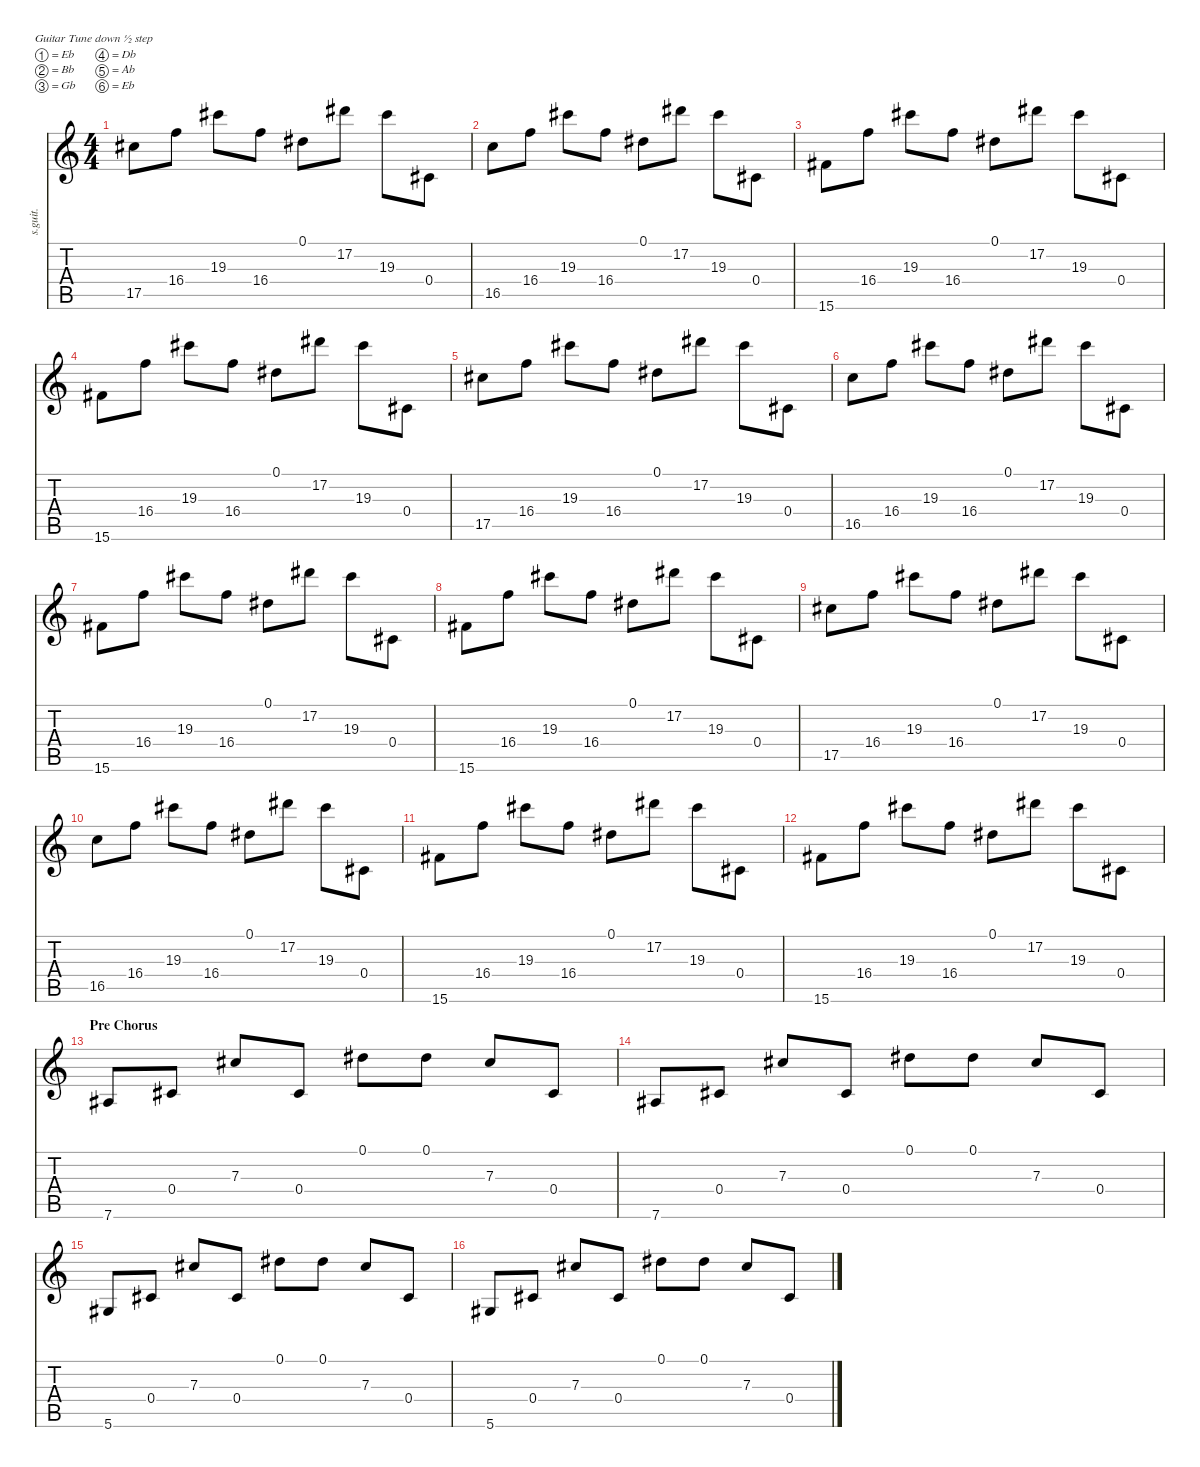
\defaultSystemsLayout 4
\hideDynamics
\bracketExtendMode nobrackets
\track ("Dave Keuning - Lead Guitar (Right)" "s.guit.") {instrument distortionguitar}
\staff {score tabs}
\tuning (Eb4 Bb3 Gb3 Db3 Ab2 Eb2)
\ts (4 4)
\tempo (148 hide)
\clef g2
\ks c
17.5{acc #}.8{lyrics (0 "") lyrics (1 "") lyrics (2 "") lyrics (3 "") lyrics (4 "") dy f} 16.4.8{lyrics (0 "") lyrics (1 "") lyrics (2 "") lyrics (3 "") lyrics (4 "")} 19.3{acc #}.8{lyrics (0 "") lyrics (1 "") lyrics (2 "") lyrics (3 "") lyrics (4 "")} 16.4.8{lyrics (0 "") lyrics (1 "") lyrics (2 "") lyrics (3 "") lyrics (4 "")} 0.1{acc #}.8{lyrics (0 "") lyrics (1 "") lyrics (2 "") lyrics (3 "") lyrics (4 "")} 17.2{acc #}.8{lyrics (0 "") lyrics (1 "") lyrics (2 "") lyrics (3 "") lyrics (4 "")} 19.3{acc #}.8{lyrics (0 "") lyrics (1 "") lyrics (2 "") lyrics (3 "") lyrics (4 "")} 0.4{acc #}.8{lyrics (0 "") lyrics (1 "") lyrics (2 "") lyrics (3 "") lyrics (4 "")} |
16.5.8{lyrics (0 "") lyrics (1 "") lyrics (2 "") lyrics (3 "") lyrics (4 "")} 16.4.8{lyrics (0 "") lyrics (1 "") lyrics (2 "") lyrics (3 "") lyrics (4 "")} 19.3{acc #}.8{lyrics (0 "") lyrics (1 "") lyrics (2 "") lyrics (3 "") lyrics (4 "")} 16.4.8{lyrics (0 "") lyrics (1 "") lyrics (2 "") lyrics (3 "") lyrics (4 "")} 0.1{acc #}.8{lyrics (0 "") lyrics (1 "") lyrics (2 "") lyrics (3 "") lyrics (4 "")} 17.2{acc #}.8{lyrics (0 "") lyrics (1 "") lyrics (2 "") lyrics (3 "") lyrics (4 "")} 19.3{acc #}.8{lyrics (0 "") lyrics (1 "") lyrics (2 "") lyrics (3 "") lyrics (4 "")} 0.4{acc #}.8{lyrics (0 "") lyrics (1 "") lyrics (2 "") lyrics (3 "") lyrics (4 "")} |
15.6{acc #}.8{lyrics (0 "") lyrics (1 "") lyrics (2 "") lyrics (3 "") lyrics (4 "")} 16.4.8{lyrics (0 "") lyrics (1 "") lyrics (2 "") lyrics (3 "") lyrics (4 "")} 19.3{acc #}.8{lyrics (0 "") lyrics (1 "") lyrics (2 "") lyrics (3 "") lyrics (4 "")} 16.4.8{lyrics (0 "") lyrics (1 "") lyrics (2 "") lyrics (3 "") lyrics (4 "")} 0.1{acc #}.8{lyrics (0 "") lyrics (1 "") lyrics (2 "") lyrics (3 "") lyrics (4 "")} 17.2{acc #}.8{lyrics (0 "") lyrics (1 "") lyrics (2 "") lyrics (3 "") lyrics (4 "")} 19.3{acc #}.8{lyrics (0 "") lyrics (1 "") lyrics (2 "") lyrics (3 "") lyrics (4 "")} 0.4{acc #}.8{lyrics (0 "") lyrics (1 "") lyrics (2 "") lyrics (3 "") lyrics (4 "")} |
15.6{acc #}.8{lyrics (0 "") lyrics (1 "") lyrics (2 "") lyrics (3 "") lyrics (4 "")} 16.4.8{lyrics (0 "") lyrics (1 "") lyrics (2 "") lyrics (3 "") lyrics (4 "")} 19.3{acc #}.8{lyrics (0 "") lyrics (1 "") lyrics (2 "") lyrics (3 "") lyrics (4 "")} 16.4.8{lyrics (0 "") lyrics (1 "") lyrics (2 "") lyrics (3 "") lyrics (4 "")} 0.1{acc #}.8{lyrics (0 "") lyrics (1 "") lyrics (2 "") lyrics (3 "") lyrics (4 "")} 17.2{acc #}.8{lyrics (0 "") lyrics (1 "") lyrics (2 "") lyrics (3 "") lyrics (4 "")} 19.3{acc #}.8{lyrics (0 "") lyrics (1 "") lyrics (2 "") lyrics (3 "") lyrics (4 "")} 0.4{acc #}.8{lyrics (0 "") lyrics (1 "") lyrics (2 "") lyrics (3 "") lyrics (4 "")} |
17.5{acc #}.8{lyrics (0 "") lyrics (1 "") lyrics (2 "") lyrics (3 "") lyrics (4 "")} 16.4.8{lyrics (0 "") lyrics (1 "") lyrics (2 "") lyrics (3 "") lyrics (4 "")} 19.3{acc #}.8{lyrics (0 "") lyrics (1 "") lyrics (2 "") lyrics (3 "") lyrics (4 "")} 16.4.8{lyrics (0 "") lyrics (1 "") lyrics (2 "") lyrics (3 "") lyrics (4 "")} 0.1{acc #}.8{lyrics (0 "") lyrics (1 "") lyrics (2 "") lyrics (3 "") lyrics (4 "")} 17.2{acc #}.8{lyrics (0 "") lyrics (1 "") lyrics (2 "") lyrics (3 "") lyrics (4 "")} 19.3{acc #}.8{lyrics (0 "") lyrics (1 "") lyrics (2 "") lyrics (3 "") lyrics (4 "")} 0.4{acc #}.8{lyrics (0 "") lyrics (1 "") lyrics (2 "") lyrics (3 "") lyrics (4 "")} |
16.5.8{lyrics (0 "") lyrics (1 "") lyrics (2 "") lyrics (3 "") lyrics (4 "")} 16.4.8{lyrics (0 "") lyrics (1 "") lyrics (2 "") lyrics (3 "") lyrics (4 "")} 19.3{acc #}.8{lyrics (0 "") lyrics (1 "") lyrics (2 "") lyrics (3 "") lyrics (4 "")} 16.4.8{lyrics (0 "") lyrics (1 "") lyrics (2 "") lyrics (3 "") lyrics (4 "")} 0.1{acc #}.8{lyrics (0 "") lyrics (1 "") lyrics (2 "") lyrics (3 "") lyrics (4 "")} 17.2{acc #}.8{lyrics (0 "") lyrics (1 "") lyrics (2 "") lyrics (3 "") lyrics (4 "")} 19.3{acc #}.8{lyrics (0 "") lyrics (1 "") lyrics (2 "") lyrics (3 "") lyrics (4 "")} 0.4{acc #}.8{lyrics (0 "") lyrics (1 "") lyrics (2 "") lyrics (3 "") lyrics (4 "")} |
15.6{acc #}.8{lyrics (0 "") lyrics (1 "") lyrics (2 "") lyrics (3 "") lyrics (4 "")} 16.4.8{lyrics (0 "") lyrics (1 "") lyrics (2 "") lyrics (3 "") lyrics (4 "")} 19.3{acc #}.8{lyrics (0 "") lyrics (1 "") lyrics (2 "") lyrics (3 "") lyrics (4 "")} 16.4.8{lyrics (0 "") lyrics (1 "") lyrics (2 "") lyrics (3 "") lyrics (4 "")} 0.1{acc #}.8{lyrics (0 "") lyrics (1 "") lyrics (2 "") lyrics (3 "") lyrics (4 "")} 17.2{acc #}.8{lyrics (0 "") lyrics (1 "") lyrics (2 "") lyrics (3 "") lyrics (4 "")} 19.3{acc #}.8{lyrics (0 "") lyrics (1 "") lyrics (2 "") lyrics (3 "") lyrics (4 "")} 0.4{acc #}.8{lyrics (0 "") lyrics (1 "") lyrics (2 "") lyrics (3 "") lyrics (4 "")} |
15.6{acc #}.8{lyrics (0 "") lyrics (1 "") lyrics (2 "") lyrics (3 "") lyrics (4 "")} 16.4.8{lyrics (0 "") lyrics (1 "") lyrics (2 "") lyrics (3 "") lyrics (4 "")} 19.3{acc #}.8{lyrics (0 "") lyrics (1 "") lyrics (2 "") lyrics (3 "") lyrics (4 "")} 16.4.8{lyrics (0 "") lyrics (1 "") lyrics (2 "") lyrics (3 "") lyrics (4 "")} 0.1{acc #}.8{lyrics (0 "") lyrics (1 "") lyrics (2 "") lyrics (3 "") lyrics (4 "")} 17.2{acc #}.8{lyrics (0 "") lyrics (1 "") lyrics (2 "") lyrics (3 "") lyrics (4 "")} 19.3{acc #}.8{lyrics (0 "") lyrics (1 "") lyrics (2 "") lyrics (3 "") lyrics (4 "")} 0.4{acc #}.8{lyrics (0 "") lyrics (1 "") lyrics (2 "") lyrics (3 "") lyrics (4 "")} |
17.5{acc #}.8{lyrics (0 "") lyrics (1 "") lyrics (2 "") lyrics (3 "") lyrics (4 "")} 16.4.8{lyrics (0 "") lyrics (1 "") lyrics (2 "") lyrics (3 "") lyrics (4 "")} 19.3{acc #}.8{lyrics (0 "") lyrics (1 "") lyrics (2 "") lyrics (3 "") lyrics (4 "")} 16.4.8{lyrics (0 "") lyrics (1 "") lyrics (2 "") lyrics (3 "") lyrics (4 "")} 0.1{acc #}.8{lyrics (0 "") lyrics (1 "") lyrics (2 "") lyrics (3 "") lyrics (4 "")} 17.2{acc #}.8{lyrics (0 "") lyrics (1 "") lyrics (2 "") lyrics (3 "") lyrics (4 "")} 19.3{acc #}.8{lyrics (0 "") lyrics (1 "") lyrics (2 "") lyrics (3 "") lyrics (4 "")} 0.4{acc #}.8{lyrics (0 "") lyrics (1 "") lyrics (2 "") lyrics (3 "") lyrics (4 "")} |
16.5.8{lyrics (0 "") lyrics (1 "") lyrics (2 "") lyrics (3 "") lyrics (4 "")} 16.4.8{lyrics (0 "") lyrics (1 "") lyrics (2 "") lyrics (3 "") lyrics (4 "")} 19.3{acc #}.8{lyrics (0 "") lyrics (1 "") lyrics (2 "") lyrics (3 "") lyrics (4 "")} 16.4.8{lyrics (0 "") lyrics (1 "") lyrics (2 "") lyrics (3 "") lyrics (4 "")} 0.1{acc #}.8{lyrics (0 "") lyrics (1 "") lyrics (2 "") lyrics (3 "") lyrics (4 "")} 17.2{acc #}.8{lyrics (0 "") lyrics (1 "") lyrics (2 "") lyrics (3 "") lyrics (4 "")} 19.3{acc #}.8{lyrics (0 "") lyrics (1 "") lyrics (2 "") lyrics (3 "") lyrics (4 "")} 0.4{acc #}.8{lyrics (0 "") lyrics (1 "") lyrics (2 "") lyrics (3 "") lyrics (4 "")} |
15.6{acc #}.8{lyrics (0 "") lyrics (1 "") lyrics (2 "") lyrics (3 "") lyrics (4 "")} 16.4.8{lyrics (0 "") lyrics (1 "") lyrics (2 "") lyrics (3 "") lyrics (4 "")} 19.3{acc #}.8{lyrics (0 "") lyrics (1 "") lyrics (2 "") lyrics (3 "") lyrics (4 "")} 16.4.8{lyrics (0 "") lyrics (1 "") lyrics (2 "") lyrics (3 "") lyrics (4 "")} 0.1{acc #}.8{lyrics (0 "") lyrics (1 "") lyrics (2 "") lyrics (3 "") lyrics (4 "")} 17.2{acc #}.8{lyrics (0 "") lyrics (1 "") lyrics (2 "") lyrics (3 "") lyrics (4 "")} 19.3{acc #}.8{lyrics (0 "") lyrics (1 "") lyrics (2 "") lyrics (3 "") lyrics (4 "")} 0.4{acc #}.8{lyrics (0 "") lyrics (1 "") lyrics (2 "") lyrics (3 "") lyrics (4 "")} |
15.6{acc #}.8{lyrics (0 "") lyrics (1 "") lyrics (2 "") lyrics (3 "") lyrics (4 "")} 16.4.8{lyrics (0 "") lyrics (1 "") lyrics (2 "") lyrics (3 "") lyrics (4 "")} 19.3{acc #}.8{lyrics (0 "") lyrics (1 "") lyrics (2 "") lyrics (3 "") lyrics (4 "")} 16.4.8{lyrics (0 "") lyrics (1 "") lyrics (2 "") lyrics (3 "") lyrics (4 "")} 0.1{acc #}.8{lyrics (0 "") lyrics (1 "") lyrics (2 "") lyrics (3 "") lyrics (4 "")} 17.2{acc #}.8{lyrics (0 "") lyrics (1 "") lyrics (2 "") lyrics (3 "") lyrics (4 "")} 19.3{acc #}.8{lyrics (0 "") lyrics (1 "") lyrics (2 "") lyrics (3 "") lyrics (4 "")} 0.4{acc #}.8{lyrics (0 "") lyrics (1 "") lyrics (2 "") lyrics (3 "") lyrics (4 "")} |
\section ("" "Pre Chorus")
7.6{acc #}.8{lyrics (0 "") lyrics (1 "") lyrics (2 "") lyrics (3 "") lyrics (4 "")} 0.4{acc #}.8{lyrics (0 "") lyrics (1 "") lyrics (2 "") lyrics (3 "") lyrics (4 "")} 7.3{acc #}.8{lyrics (0 "") lyrics (1 "") lyrics (2 "") lyrics (3 "") lyrics (4 "")} 0.4{acc #}.8{lyrics (0 "") lyrics (1 "") lyrics (2 "") lyrics (3 "") lyrics (4 "")} 0.1{acc #}.8{lyrics (0 "") lyrics (1 "") lyrics (2 "") lyrics (3 "") lyrics (4 "")} 0.1{acc #}.8{lyrics (0 "") lyrics (1 "") lyrics (2 "") lyrics (3 "") lyrics (4 "")} 7.3{acc #}.8{lyrics (0 "") lyrics (1 "") lyrics (2 "") lyrics (3 "") lyrics (4 "")} 0.4{acc #}.8{lyrics (0 "") lyrics (1 "") lyrics (2 "") lyrics (3 "") lyrics (4 "")} |
7.6{acc #}.8{lyrics (0 "") lyrics (1 "") lyrics (2 "") lyrics (3 "") lyrics (4 "")} 0.4{acc #}.8{lyrics (0 "") lyrics (1 "") lyrics (2 "") lyrics (3 "") lyrics (4 "")} 7.3{acc #}.8{lyrics (0 "") lyrics (1 "") lyrics (2 "") lyrics (3 "") lyrics (4 "")} 0.4{acc #}.8{lyrics (0 "") lyrics (1 "") lyrics (2 "") lyrics (3 "") lyrics (4 "")} 0.1{acc #}.8{lyrics (0 "") lyrics (1 "") lyrics (2 "") lyrics (3 "") lyrics (4 "")} 0.1{acc #}.8{lyrics (0 "") lyrics (1 "") lyrics (2 "") lyrics (3 "") lyrics (4 "")} 7.3{acc #}.8{lyrics (0 "") lyrics (1 "") lyrics (2 "") lyrics (3 "") lyrics (4 "")} 0.4{acc #}.8{lyrics (0 "") lyrics (1 "") lyrics (2 "") lyrics (3 "") lyrics (4 "")} |
5.6{acc #}.8{lyrics (0 "") lyrics (1 "") lyrics (2 "") lyrics (3 "") lyrics (4 "")} 0.4{acc #}.8{lyrics (0 "") lyrics (1 "") lyrics (2 "") lyrics (3 "") lyrics (4 "")} 7.3{acc #}.8{lyrics (0 "") lyrics (1 "") lyrics (2 "") lyrics (3 "") lyrics (4 "")} 0.4{acc #}.8{lyrics (0 "") lyrics (1 "") lyrics (2 "") lyrics (3 "") lyrics (4 "")} 0.1{acc #}.8{lyrics (0 "") lyrics (1 "") lyrics (2 "") lyrics (3 "") lyrics (4 "")} 0.1{acc #}.8{lyrics (0 "") lyrics (1 "") lyrics (2 "") lyrics (3 "") lyrics (4 "")} 7.3{acc #}.8{lyrics (0 "") lyrics (1 "") lyrics (2 "") lyrics (3 "") lyrics (4 "")} 0.4{acc #}.8{lyrics (0 "") lyrics (1 "") lyrics (2 "") lyrics (3 "") lyrics (4 "")} |
5.6{acc #}.8{lyrics (0 "") lyrics (1 "") lyrics (2 "") lyrics (3 "") lyrics (4 "")} 0.4{acc #}.8{lyrics (0 "") lyrics (1 "") lyrics (2 "") lyrics (3 "") lyrics (4 "")} 7.3{acc #}.8{lyrics (0 "") lyrics (1 "") lyrics (2 "") lyrics (3 "") lyrics (4 "")} 0.4{acc #}.8{lyrics (0 "") lyrics (1 "") lyrics (2 "") lyrics (3 "") lyrics (4 "")} 0.1{acc #}.8{lyrics (0 "") lyrics (1 "") lyrics (2 "") lyrics (3 "") lyrics (4 "")} 0.1{acc #}.8{lyrics (0 "") lyrics (1 "") lyrics (2 "") lyrics (3 "") lyrics (4 "")} 7.3{acc #}.8{lyrics (0 "") lyrics (1 "") lyrics (2 "") lyrics (3 "") lyrics (4 "")} 0.4{acc #}.8{lyrics (0 "") lyrics (1 "") lyrics (2 "") lyrics (3 "") lyrics (4 "")}
